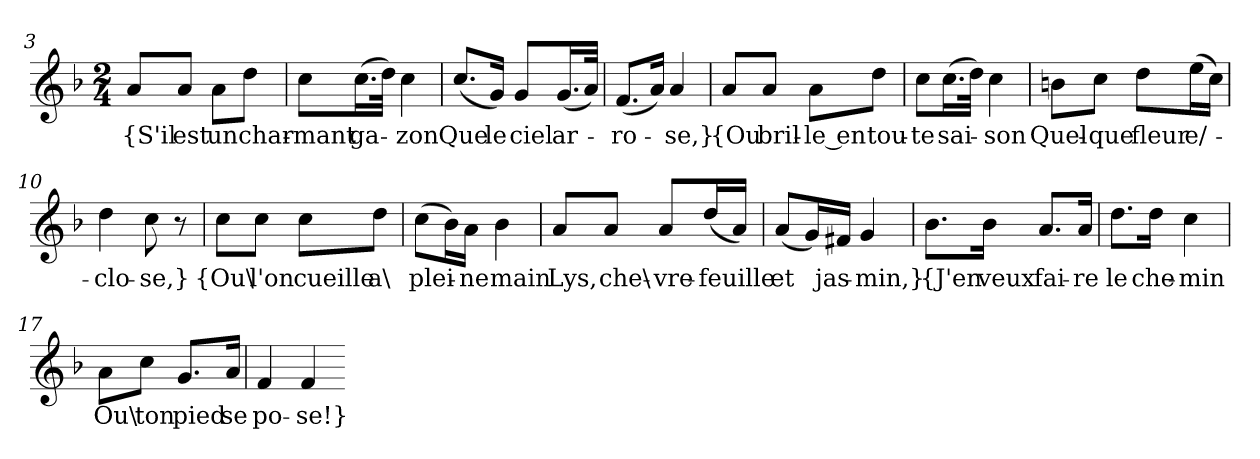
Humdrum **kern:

**kern	**text
*part1	*part1
*staff1	*staff1
*clefG2	*
*k[b-]	*
*M2/4	*
=3	=3
8a/L	{S'il
8a/J	est
8a\L	un
8dd\J	char-
=4	=4
8cc\L	-mant
(16.cc\L	ga-
32dd\JJk)	.
4cc	-zon
=5	=5
(8.cc/L	Que
16g/Jk)	le
8g/L	ciel
(16.g/L	ar-
32a/JJk)	.
=6	=6
(8.f/L	-ro-
16a/Jk)	.
4a	-se,}
=7	=7
8a/L	{Ou
8a/J	bril-
8a\L	-le en
8dd\J	tou-
=8	=8
8cc\L	-te
(16.cc\L	sai-
32dd\JJk)	.
4cc	-son
=9	=9
8bn\L	Quel-
8cc\J	-que
8dd\L	fleur
(16ee\L	e/-
16cc\JJ)	.
=10	=10
4dd	-clo-
8cc	-se,}
8r	.
=11	=11
8cc\L	{Ou\
8cc\J	l'on
8cc\L	cueille
8dd\J	a\
=12	=12
(8cc\L	plei-
16b-\L)	.
16a\JJ	-ne
4b-	main
=13	=13
8a/L	Lys,
8a/J	che\-
8a/L	-vre-
(16dd/L	-feuille
16a/JJ)	.
=14	=14
(8a/L	et
16g/L)	.
16f#X/JJ	jas-
4g	-min,}
=15	=15
8.b-\L	{J'en
16b-\Jk	veux
8.a/L	fai-
16a/Jk	-re
=16	=16
8.dd\L	le
16dd\Jk	che-
4cc	-min
=17	=17
8a\L	Ou\
8cc\J	ton
8.g/L	pied
16a/Jk	se
=18	=18
4f	po-
4f	-se!}
=-	=-
*-	*-
